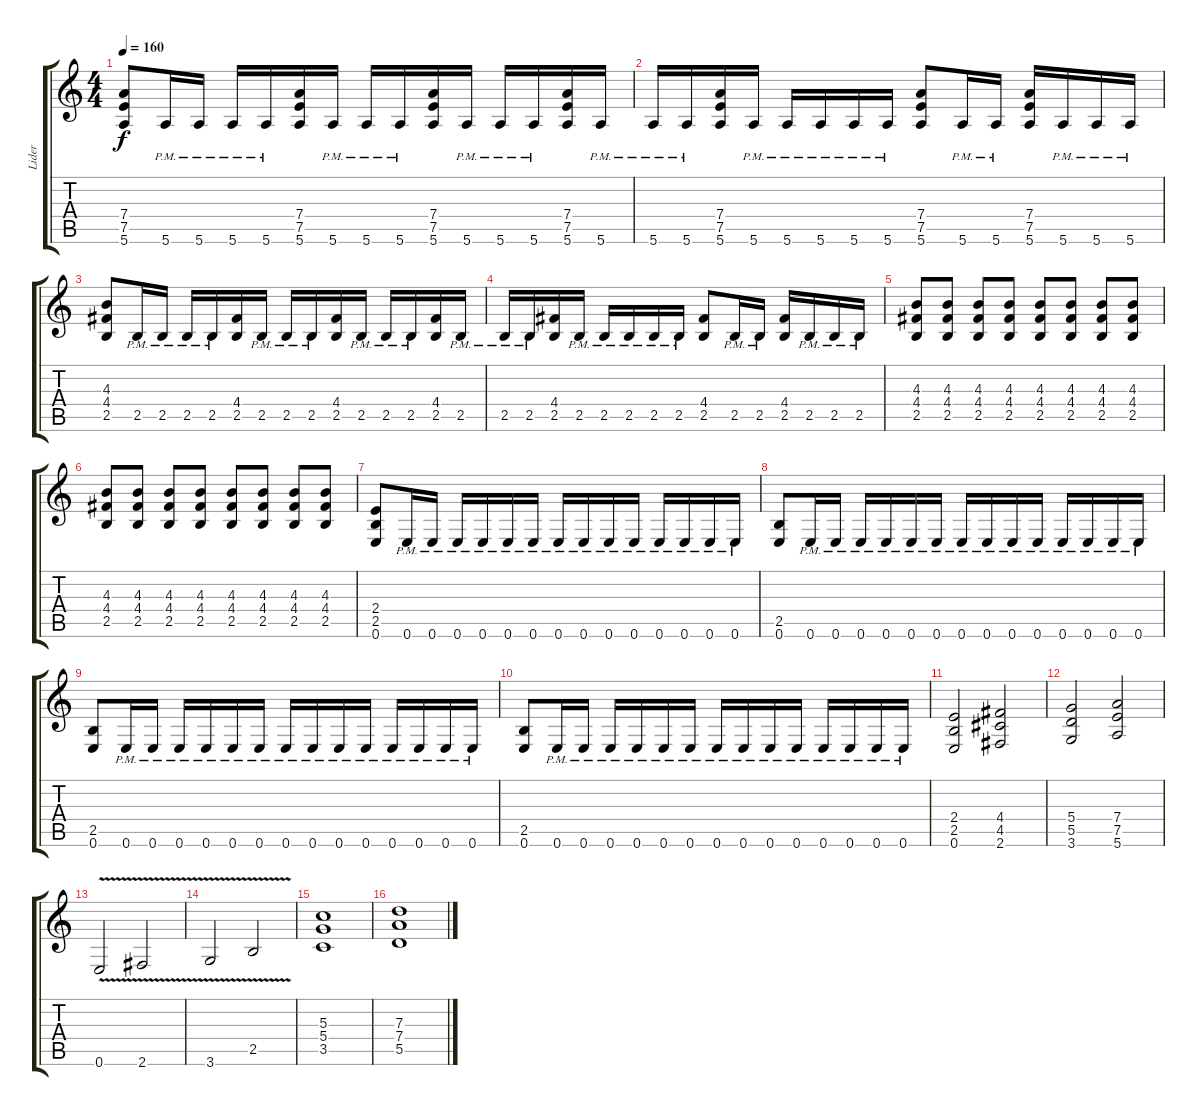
\track ("Lider" "Lider") {instrument electricguitarjazz}
\staff {score tabs}
\tuning (E4 B3 G3 D3 A2 E2) {hide}
\ts (4 4)
\tempo 160
\clef g2
\ks c
(7.4 7.5 5.6).8{dy f} 5.6{pm}.16 5.6{pm}.16 5.6{pm}.16 5.6{pm}.16 (7.4 7.5 5.6).16 5.6{pm}.16 5.6{pm}.16 5.6{pm}.16 (7.4 7.5 5.6).16 5.6{pm}.16 5.6{pm}.16 5.6{pm}.16 (7.4 7.5 5.6).16 5.6{pm}.16 |
5.6{pm}.16 5.6{pm}.16 (7.4 7.5 5.6).16 5.6{pm}.16 5.6{pm}.16 5.6{pm}.16 5.6{pm}.16 5.6{pm}.16 (7.4 7.5 5.6).8 5.6{pm}.16 5.6{pm}.16 (7.4 7.5 5.6).16 5.6{pm}.16 5.6{pm}.16 5.6{pm}.16 |
(4.3 4.4 2.5).8 2.5{pm}.16 2.5{pm}.16 2.5{pm}.16 2.5{pm}.16 (4.4 2.5).16 2.5{pm}.16 2.5{pm}.16 2.5{pm}.16 (4.4 2.5).16 2.5{pm}.16 2.5{pm}.16 2.5{pm}.16 (4.4 2.5).16 2.5{pm}.16 |
2.5{pm}.16 2.5{pm}.16 (4.4 2.5).16 2.5{pm}.16 2.5{pm}.16 2.5{pm}.16 2.5{pm}.16 2.5{pm}.16 (4.4 2.5).8 2.5{pm}.16 2.5{pm}.16 (4.4 2.5).16 2.5{pm}.16 2.5{pm}.16 2.5{pm}.16 |
(4.3 4.4 2.5).8 (4.3 4.4 2.5).8 (4.3 4.4 2.5).8 (4.3 4.4 2.5).8 (4.3 4.4 2.5).8 (4.3 4.4 2.5).8 (4.3 4.4 2.5).8 (4.3 4.4 2.5).8 |
(4.3 4.4 2.5).8 (4.3 4.4 2.5).8 (4.3 4.4 2.5).8 (4.3 4.4 2.5).8 (4.3 4.4 2.5).8 (4.3 4.4 2.5).8 (4.3 4.4 2.5).8 (4.3 4.4 2.5).8 |
(2.4 2.5 0.6).8 0.6{pm}.16 0.6{pm}.16 0.6{pm}.16 0.6{pm}.16 0.6{pm}.16 0.6{pm}.16 0.6{pm}.16 0.6{pm}.16 0.6{pm}.16 0.6{pm}.16 0.6{pm}.16 0.6{pm}.16 0.6{pm}.16 0.6{pm}.16 |
(2.5 0.6).8 0.6{pm}.16 0.6{pm}.16 0.6{pm}.16 0.6{pm}.16 0.6{pm}.16 0.6{pm}.16 0.6{pm}.16 0.6{pm}.16 0.6{pm}.16 0.6{pm}.16 0.6{pm}.16 0.6{pm}.16 0.6{pm}.16 0.6{pm}.16 |
(2.5 0.6).8 0.6{pm}.16 0.6{pm}.16 0.6{pm}.16 0.6{pm}.16 0.6{pm}.16 0.6{pm}.16 0.6{pm}.16 0.6{pm}.16 0.6{pm}.16 0.6{pm}.16 0.6{pm}.16 0.6{pm}.16 0.6{pm}.16 0.6{pm}.16 |
(2.5 0.6).8 0.6{pm}.16 0.6{pm}.16 0.6{pm}.16 0.6{pm}.16 0.6{pm}.16 0.6{pm}.16 0.6{pm}.16 0.6{pm}.16 0.6{pm}.16 0.6{pm}.16 0.6{pm}.16 0.6{pm}.16 0.6{pm}.16 0.6{pm}.16 |
(2.4 2.5 0.6).2 (4.4 4.5 2.6).2 |
(5.4 5.5 3.6).2 (7.4 7.5 5.6).2 |
0.6{v}.2 2.6{v}.2 |
3.6{v}.2 2.5{v}.2 |
(5.3 5.4 3.5).1 |
(7.3 7.4 5.5).1
